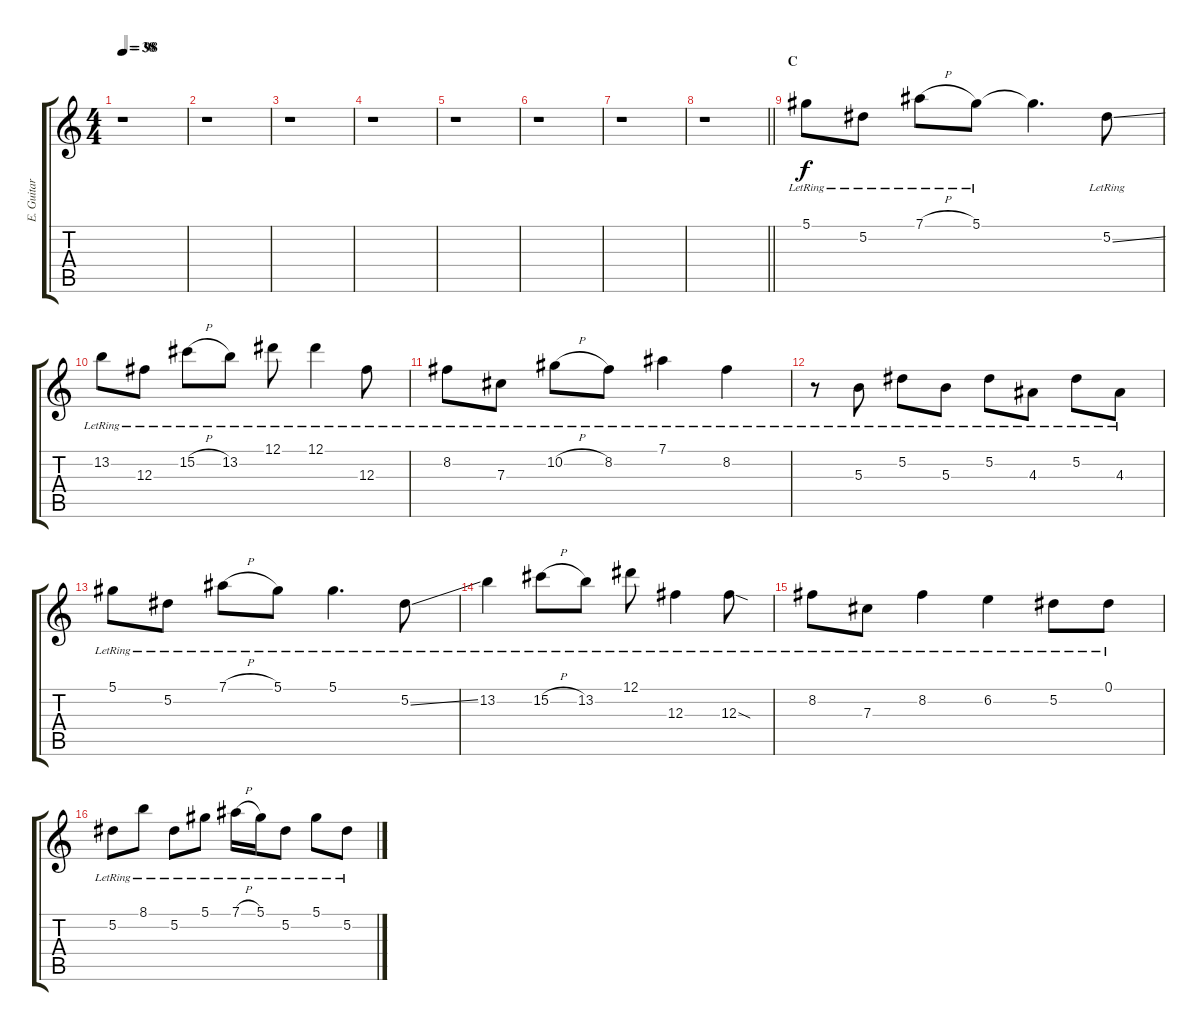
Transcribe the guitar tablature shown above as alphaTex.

\track ("E. Guitar II" "E. Guitar ") {instrument electricguitarclean}
\staff {score tabs}
\tuning (Eb4 Bb3 Gb3 Db3 Ab2 Eb2) {hide}
\ts (4 4)
\tempo 38
\tempo (98 0.03125)
\clef g2
\ks c
r.1{dy f} |
r.1 |
r.1 |
r.1 |
r.1 |
r.1 |
r.1 |
\barLineRight lightlight
r.1 |
\section ("" "C")
5.1{lr}.8 5.2{lr}.8 7.1{h lr}.8 5.1{lr}.8 5.1{t}.4{d} 5.2{ss lr}.8 |
13.2{lr}.8 12.3{lr}.8 15.2{h lr}.8 13.2{lr}.8 12.1{lr}.8 12.1{lr}.4 12.3{lr}.8 |
8.2{lr}.8 7.3{lr}.8 10.2{h lr}.8 8.2{lr}.8 7.1{lr}.4 8.2{lr}.4 |
r.8 5.3{lr}.8 5.2{lr}.8 5.3{lr}.8 5.2{lr}.8 4.3{lr}.8 5.2{lr}.8 4.3{lr}.8 |
5.1{lr}.8 5.2{lr}.8 7.1{h lr}.8 5.1{lr}.8 5.1{lr}.4{d} 5.2{ss lr}.8 |
13.2{lr}.4 15.2{h lr}.8 13.2{lr}.8 12.1{lr}.8 12.3{lr}.4 12.3{sod lr}.8 |
8.2{lr}.8 7.3{lr}.8 8.2{lr}.4 6.2{lr}.4 5.2{lr}.8 0.1{lr}.8 |
5.2{lr}.8 8.1{lr}.8 5.2{lr}.8 5.1{lr}.8 7.1{h lr}.16 5.1{lr}.16 5.2{lr}.8 5.1{lr}.8 5.2{lr}.8
